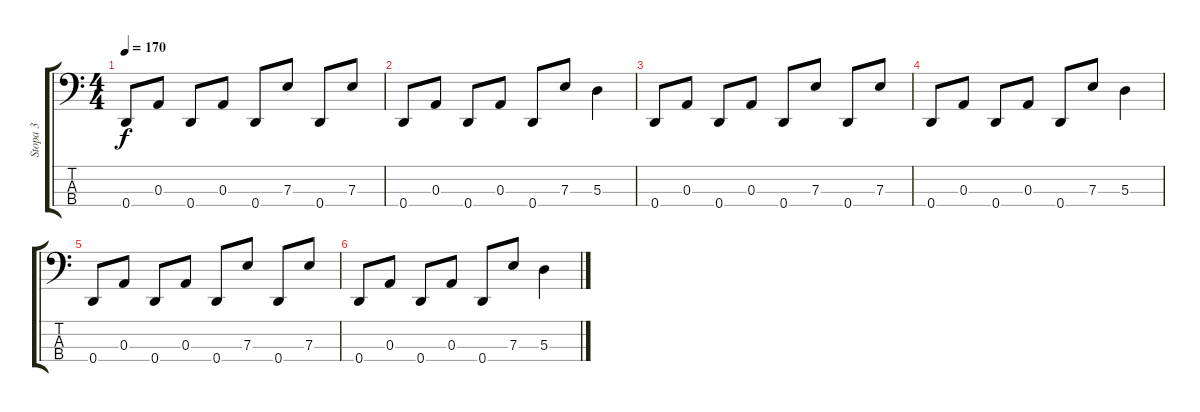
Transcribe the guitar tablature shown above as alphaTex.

\track ("Stopa 3" "Stopa 3") {instrument slapbass1}
\staff {score tabs}
\tuning (G2 D2 A1 D1) {hide}
\ts (4 4)
\tempo 170
\clef f4
\ks c
0.4.8{dy f} 0.3.8 0.4.8 0.3.8 0.4.8 7.3.8 0.4.8 7.3.8 |
0.4.8 0.3.8 0.4.8 0.3.8 0.4.8 7.3.8 5.3.4 |
0.4.8 0.3.8 0.4.8 0.3.8 0.4.8 7.3.8 0.4.8 7.3.8 |
0.4.8 0.3.8 0.4.8 0.3.8 0.4.8 7.3.8 5.3.4 |
0.4.8 0.3.8 0.4.8 0.3.8 0.4.8 7.3.8 0.4.8 7.3.8 |
0.4.8 0.3.8 0.4.8 0.3.8 0.4.8 7.3.8 5.3.4
